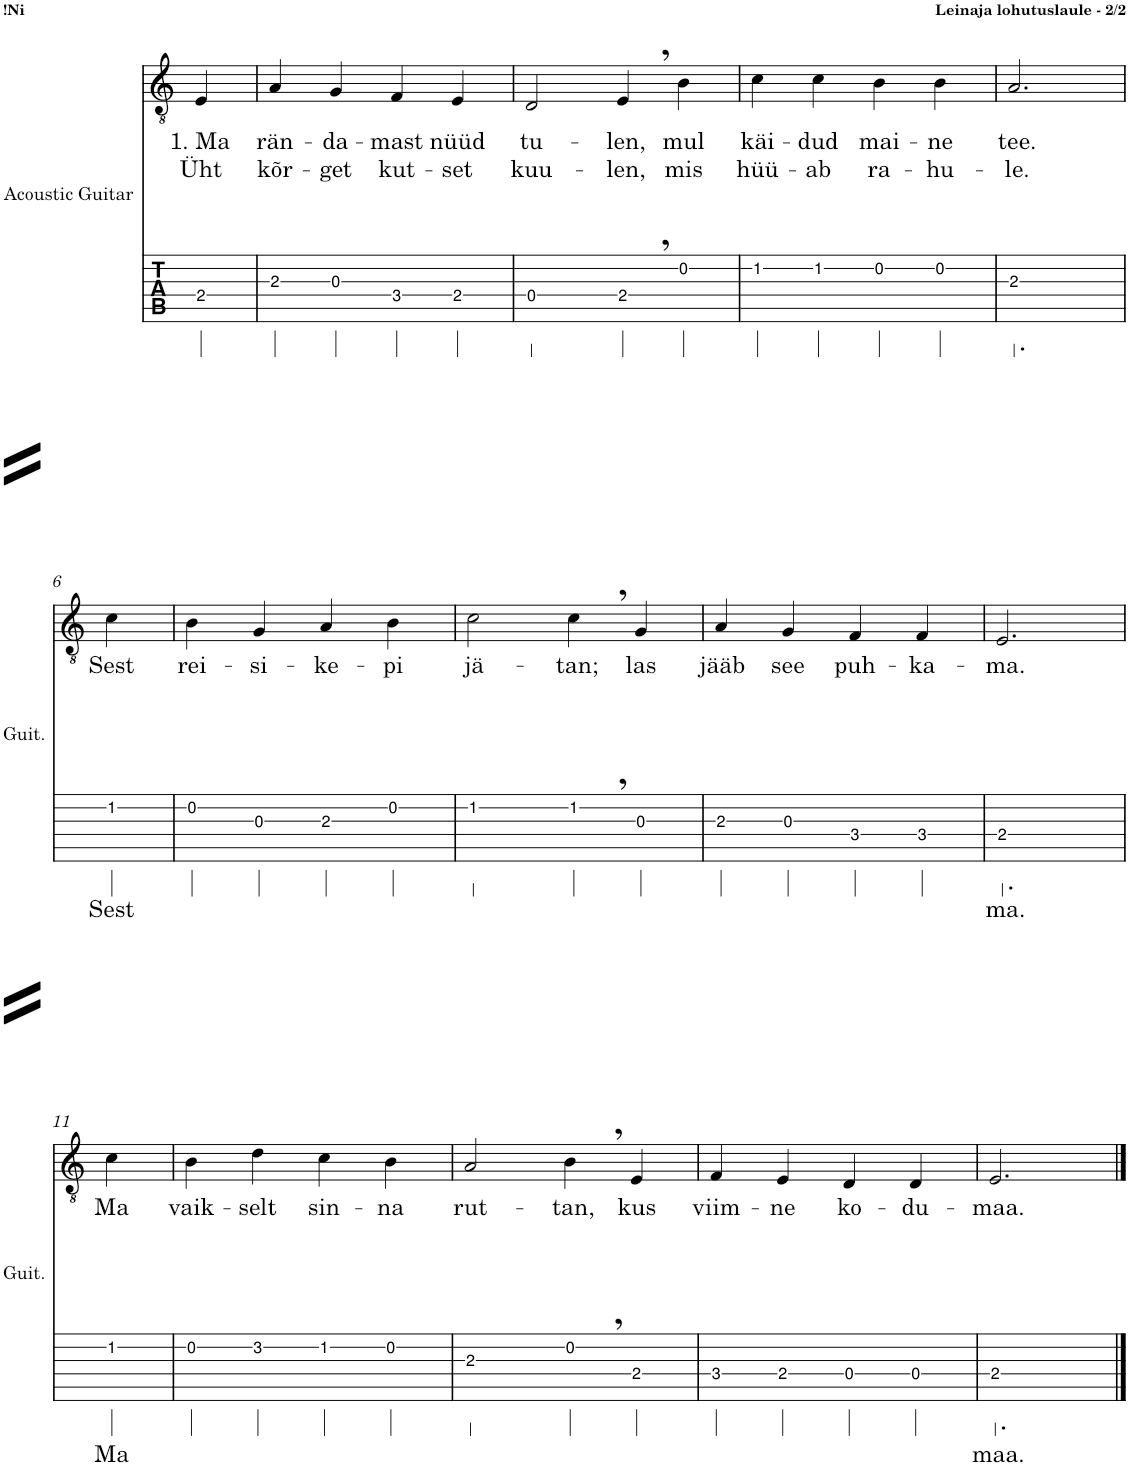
**kern	**text	**kern	**text	**text
*part1	*part1	*part1	*part1	*part1
*staff2	*staff2	*staff1	*staff1	*staff1
*I"Acoustic Guitar	*	*	*	*
*I'Guit.	*	*	*	*
!!LO:PB:g=z
*stria6	*	*	*	*
*	*	*clefGv2	*	*
*k[]	*	*k[]	*	*
*M4/4	*	*M4/4	*	*
*met(c)	*	*met(c)	*	*
=1	=1	=1	=1	=1
!	!	!	!LO:LY:b	!LO:LY:b
4E\	.	4E/	1. Ma	Üht
=2	=2	=2	=2	=2
!	!	!	!LO:LY:b	!LO:LY:b
4A\	.	4A/	rän-	kõr-
!	!	!	!LO:LY:b	!LO:LY:b
4G\	.	4G/	-da-	-get
!	!	!	!LO:LY:b	!LO:LY:b
4F\	.	4F/	-mast	kut-
!	!	!	!LO:LY:b	!LO:LY:b
4E\	.	4E/	nüüd	-set
=3	=3	=3	=3	=3
!	!	!	!LO:LY:b	!LO:LY:b
2D\	.	2D/	tu-	kuu-
!	!	!	!LO:LY:b	!LO:LY:b
4E,\	.	4E,/	-len,	-len,
!	!	!	!LO:LY:b	!LO:LY:b
4B\	.	4B\	mul	mis
=4	=4	=4	=4	=4
!	!	!	!LO:LY:b	!LO:LY:b
4c\	.	4c\	käi-	hüü-
!	!	!	!LO:LY:b	!LO:LY:b
4c\	.	4c\	-dud	-ab
!	!	!	!LO:LY:b	!LO:LY:b
4B\	.	4B\	mai-	ra-
!	!	!	!LO:LY:b	!LO:LY:b
4B\	.	4B\	-ne	-hu-
=5	=5	=5	=5	=5
!	!	!	!LO:LY:b	!LO:LY:b
2.A\	.	2.A/	tee.	-le.
!!LO:LB:g=z
=6	=6	=6	=6	=6
!	!LO:LY:b	!	!LO:LY:b	!
4c\	Sest	4c\	Sest	.
=7	=7	=7	=7	=7
!	!	!	!LO:LY:b	!
4B\	.	4B\	rei-	.
!	!	!	!LO:LY:b	!
4G\	.	4G/	-si-	.
!	!	!	!LO:LY:b	!
4A\	.	4A/	-ke-	.
!	!	!	!LO:LY:b	!
4B\	.	4B\	-pi	.
=8	=8	=8	=8	=8
!	!	!	!LO:LY:b	!
2c\	.	2c\	jä-	.
!	!	!	!LO:LY:b	!
4c,\	.	4c,\	-tan;	.
!	!	!	!LO:LY:b	!
4G\	.	4G/	las	.
=9	=9	=9	=9	=9
!	!	!	!LO:LY:b	!
4A\	.	4A/	jääb	.
!	!	!	!LO:LY:b	!
4G\	.	4G/	see	.
!	!	!	!LO:LY:b	!
4F\	.	4F/	puh-	.
!	!	!	!LO:LY:b	!
4F\	.	4F/	-ka-	.
=10	=10	=10	=10	=10
!	!LO:LY:b	!	!LO:LY:b	!
2.E\	-ma.	2.E/	-ma.	.
!!LO:LB:g=z
=11	=11	=11	=11	=11
!	!LO:LY:b	!	!LO:LY:b	!
4c\	Ma	4c\	Ma	.
=12	=12	=12	=12	=12
!	!	!	!LO:LY:b	!
4B\	.	4B\	vaik-	.
!	!	!	!LO:LY:b	!
4d\	.	4d\	-selt	.
!	!	!	!LO:LY:b	!
4c\	.	4c\	sin-	.
!	!	!	!LO:LY:b	!
4B\	.	4B\	-na	.
=13	=13	=13	=13	=13
!	!	!	!LO:LY:b	!
2A\	.	2A/	rut-	.
!	!	!	!LO:LY:b	!
4B,\	.	4B,\	-tan,	.
!	!	!	!LO:LY:b	!
4E\	.	4E/	kus	.
=14	=14	=14	=14	=14
!	!	!	!LO:LY:b	!
4F\	.	4F/	viim-	.
!	!	!	!LO:LY:b	!
4E\	.	4E/	-ne	.
!	!	!	!LO:LY:b	!
4D\	.	4D/	ko-	.
!	!	!	!LO:LY:b	!
4D\	.	4D/	-du-	.
=15	=15	=15	=15	=15
!	!LO:LY:b	!	!LO:LY:b	!
2.E\	-maa.	2.E/	-maa.	.
==	==	==	==	==
*-	*-	*-	*-	*-
